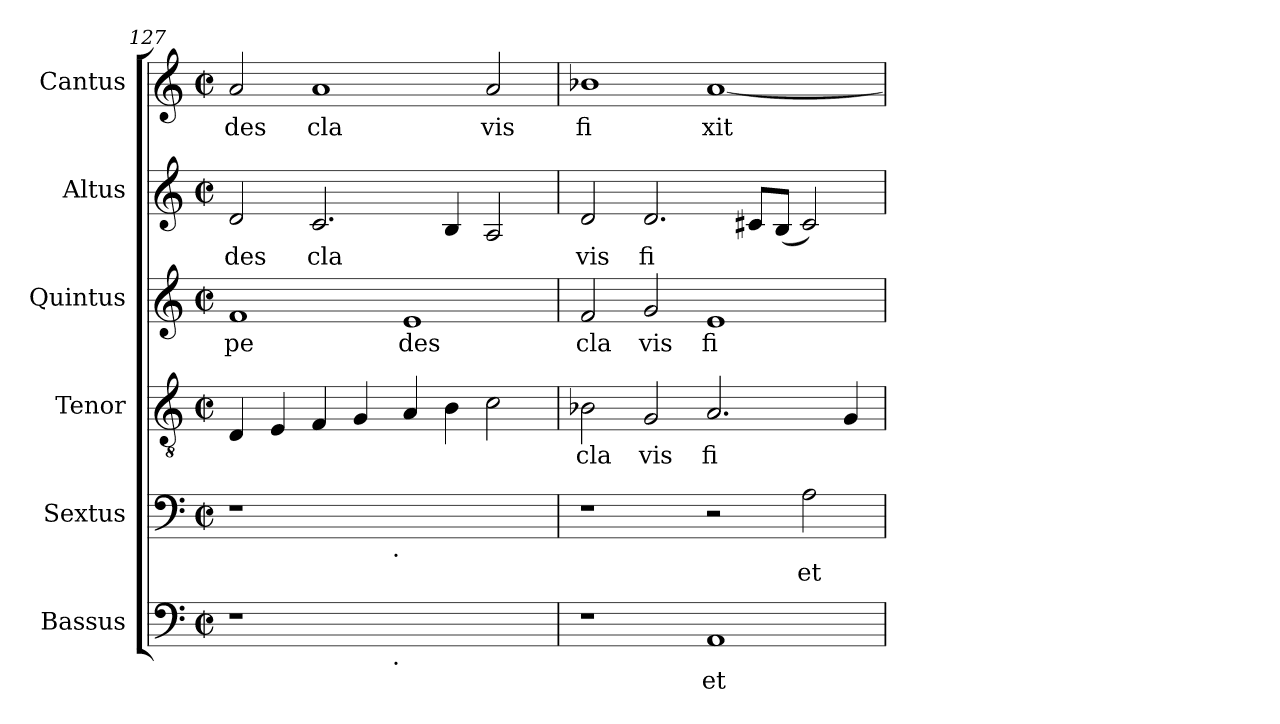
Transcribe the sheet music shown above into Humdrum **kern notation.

**kern	**text	**kern	**text	**kern	**text	**kern	**text	**kern	**text	**kern	**text
*part6	*part6	*part5	*part5	*part4	*part4	*part3	*part3	*part2	*part2	*part1	*part1
*staff6	*staff6	*staff5	*staff5	*staff4	*staff4	*staff3	*staff3	*staff2	*staff2	*staff1	*staff1
*I"Bassus	*	*I"Sextus	*	*I"Tenor	*	*I"Quintus	*	*I"Altus	*	*I"Cantus	*
*I'Bassus	*	*I'Sextus	*	*I'Tenor	*	*I'Quintus	*	*I'Altus	*	*I'Cantus	*
!!LO:PB:g=z
*clefF4	*	*clefF4	*	*clefGv2	*	*clefG2	*	*clefG2	*	*clefG2	*
*k[]	*	*k[]	*	*k[]	*	*k[]	*	*k[]	*	*k[]	*
*C:	*	*C:	*	*C:	*	*C:	*	*C:	*	*C:	*
*M2/2	*	*M2/2	*	*M2/2	*	*M2/2	*	*M2/2	*	*M2/2	*
*met(c|)	*	*met(c|)	*	*met(c|)	*	*met(c|)	*	*met(c|)	*	*met(c|)	*
=127	=127	=127	=127	=127	=127	=127	=127	=127	=127	=127	=127
!	!	!	!	!	!LO:LY:b:cj	!	!LO:LY:b:cj	!	!LO:LY:b:cj	!	!LO:LY:b:cj
*^	*	*^	*	*	*	*	*	*	*	*	*
1r	2ryy	.	1r	2ryy	.	4D/	.	1f	pe	2d/	des	2a/	des
!	!	!	!	!	!	!	!LO:LY:b:cj	!	!	!	!	!	!
.	.	.	.	.	.	4E/	.	.	.	.	.	.	.
!	!	!	!	!	!	!	!LO:LY:b:cj	!	!	!	!LO:LY:b:cj	!	!LO:LY:b:cj
.	4...ryy	.	.	4...ryy	.	4F/	.	.	.	2.c/	cla-	1a	cla
!	!	!	!	!	!	!	!LO:LY:b:cj	!	!	!	!	!	!
.	.	.	.	.	.	4G/	.	.	.	.	.	.	.
!	!	!	!	!LO:TX:b:t=.	!	!	!	!	!	!	!	!	!
!	!LO:TX:b:t=.	!	!	!	!	!	!	!	!	!	!	!	!
.	1ryy	.	.	1ryy	.	.	.	.	.	.	.	.	.
!	!	!	!	!	!	!	!LO:LY:b:cj	!	!LO:LY:b:cj	!	!	!	!
1ryy	.	.	1ryy	.	.	4A/	.	1e	des	.	.	.	.
!	!	!	!	!	!	!	!LO:LY:b:cj	!	!	!	!LO:LY:b:cj	!	!
.	.	.	.	.	.	4B\	.	.	.	4B/	--	.	.
!	!	!	!	!	!	!	!LO:LY:b:cj	!	!	!	!LO:LY:b:cj	!	!LO:LY:b:cj
.	.	.	.	.	.	2c\	.	.	.	2A/	--	2a/	vis
.	32ryy	.	.	32ryy	.	.	.	.	.	.	.	.	.
=128	=128	=128	=128	=128	=128	=128	=128	=128	=128	=128	=128	=128	=128
!	!	!	!	!	!	!	!LO:LY:b:cj	!	!LO:LY:b:cj	!	!LO:LY:b:cj	!	!LO:LY:b:cj
*v	*v	*	*	*	*	*	*	*	*	*	*	*	*
*	*	*v	*v	*	*	*	*	*	*	*	*	*
1r	.	1r	.	2B-X\	cla	2f/	cla	2d/	-vis	1b-X	fi
!	!	!	!	!	!LO:LY:b:cj	!	!LO:LY:b:cj	!	!LO:LY:b:cj	!	!
.	.	.	.	2G/	vis	2g/	vis	2.d/	fi-	.	.
!	!LO:LY:b	!	!	!	!LO:LY:b:cj	!	!LO:LY:b:cj	!	!	!	!LO:LY:b:cj
1AA	et	2r	.	2.A/	fi	1e	fi	.	.	[<1a	xit
!	!	!	!	!	!	!	!	!	!LO:LY:b:cj	!	!
.	.	.	.	.	.	.	.	8c#/L	--	.	.
!	!	!	!	!	!	!	!	!	!LO:LY:b:cj	!	!
.	.	.	.	.	.	.	.	(>8B/J	--	.	.
!	!	!	!LO:LY:b:cj	!	!	!	!	!	!LO:LY:b:cj	!	!
.	.	2A\	et	.	.	.	.	2c#/)	--	.	.
!	!	!	!	!	!LO:LY:b:cj	!	!	!	!	!	!
.	.	.	.	4G/	.	.	.	.	.	.	.
=	=	=	=	=	=	=	=	=	=	=	=
*-	*-	*-	*-	*-	*-	*-	*-	*-	*-	*-	*-
